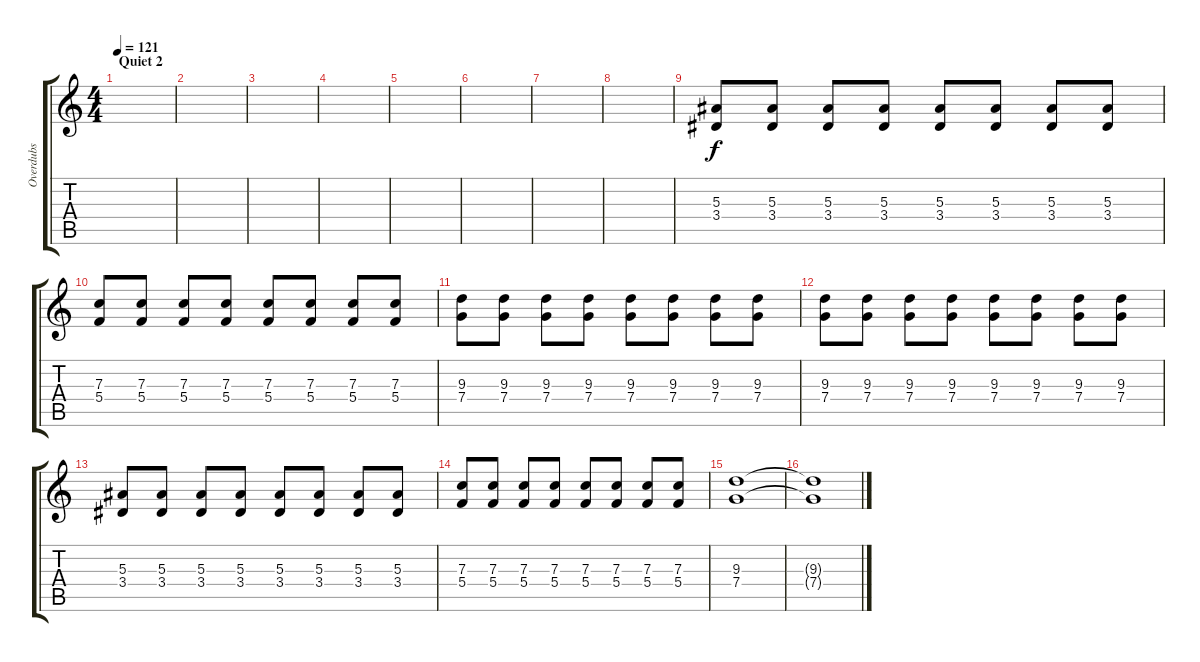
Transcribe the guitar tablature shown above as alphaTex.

\track ("Overdubs" "Overdubs") {instrument electricguitarmuted}
\staff {score tabs}
\tuning (D4 A3 F3 C3 G2 D2) {hide}
\ts (4 4)
\section ("" "Quiet 2")
\tempo 121
\clef g2
\ks c
|
|
|
|
|
|
|
|
(5.3 3.4).8 (5.3 3.4).8 (5.3 3.4).8 (5.3 3.4).8 (5.3 3.4).8 (5.3 3.4).8 (5.3 3.4).8 (5.3 3.4).8 |
(7.3 5.4).8 (7.3 5.4).8 (7.3 5.4).8 (7.3 5.4).8 (7.3 5.4).8 (7.3 5.4).8 (7.3 5.4).8 (7.3 5.4).8 |
(9.3 7.4).8 (9.3 7.4).8 (9.3 7.4).8 (9.3 7.4).8 (9.3 7.4).8 (9.3 7.4).8 (9.3 7.4).8 (9.3 7.4).8 |
(9.3 7.4).8 (9.3 7.4).8 (9.3 7.4).8 (9.3 7.4).8 (9.3 7.4).8 (9.3 7.4).8 (9.3 7.4).8 (9.3 7.4).8 |
(5.3 3.4).8 (5.3 3.4).8 (5.3 3.4).8 (5.3 3.4).8 (5.3 3.4).8 (5.3 3.4).8 (5.3 3.4).8 (5.3 3.4).8 |
(7.3 5.4).8 (7.3 5.4).8 (7.3 5.4).8 (7.3 5.4).8 (7.3 5.4).8 (7.3 5.4).8 (7.3 5.4).8 (7.3 5.4).8 |
(9.3 7.4).1 |
(9.3{t} 7.4{t}).1
